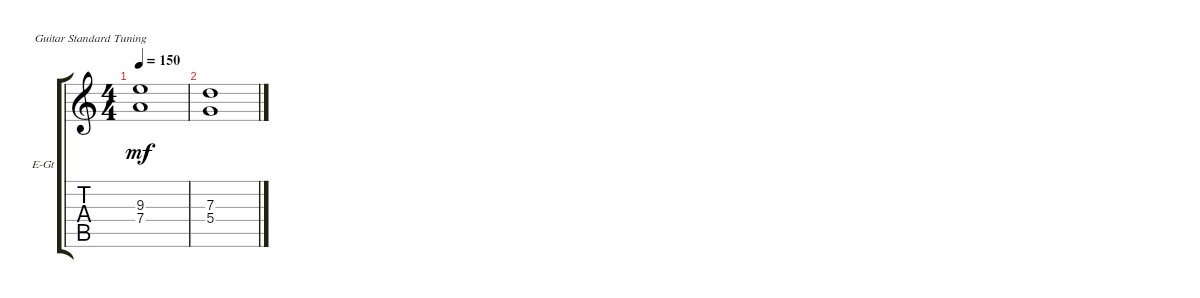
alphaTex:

\bracketExtendMode groupsimilarinstruments
\firstSystemTrackNameOrientation horizontal
\otherSystemsTrackNameOrientation horizontal
\track ("Electric Guitar" "E-Gt") {instrument electricguitarclean}
\staff {score tabs}
\tuning (E4 B3 G3 D3 A2 E2)
\ts (4 4)
\tempo 150
\clef g2
\scale
0.333333
\ks c
(7.4{t} 9.3).1{dy mf} |
\scale
0.333333 (5.4 7.3).1 |
\scale
0.333333 |
\scale
0.333333 |
\scale
0.333333 |
\scale
0.333333 |
\scale
0.333333 |
\scale
0.333333 |
\scale
0.333333 |
\scale
0.333333 |
\scale
0.333333 |
|
\scale
0.333333 |
\scale
0.333333 |
\scale
0.333333 |
\scale
0.333333
